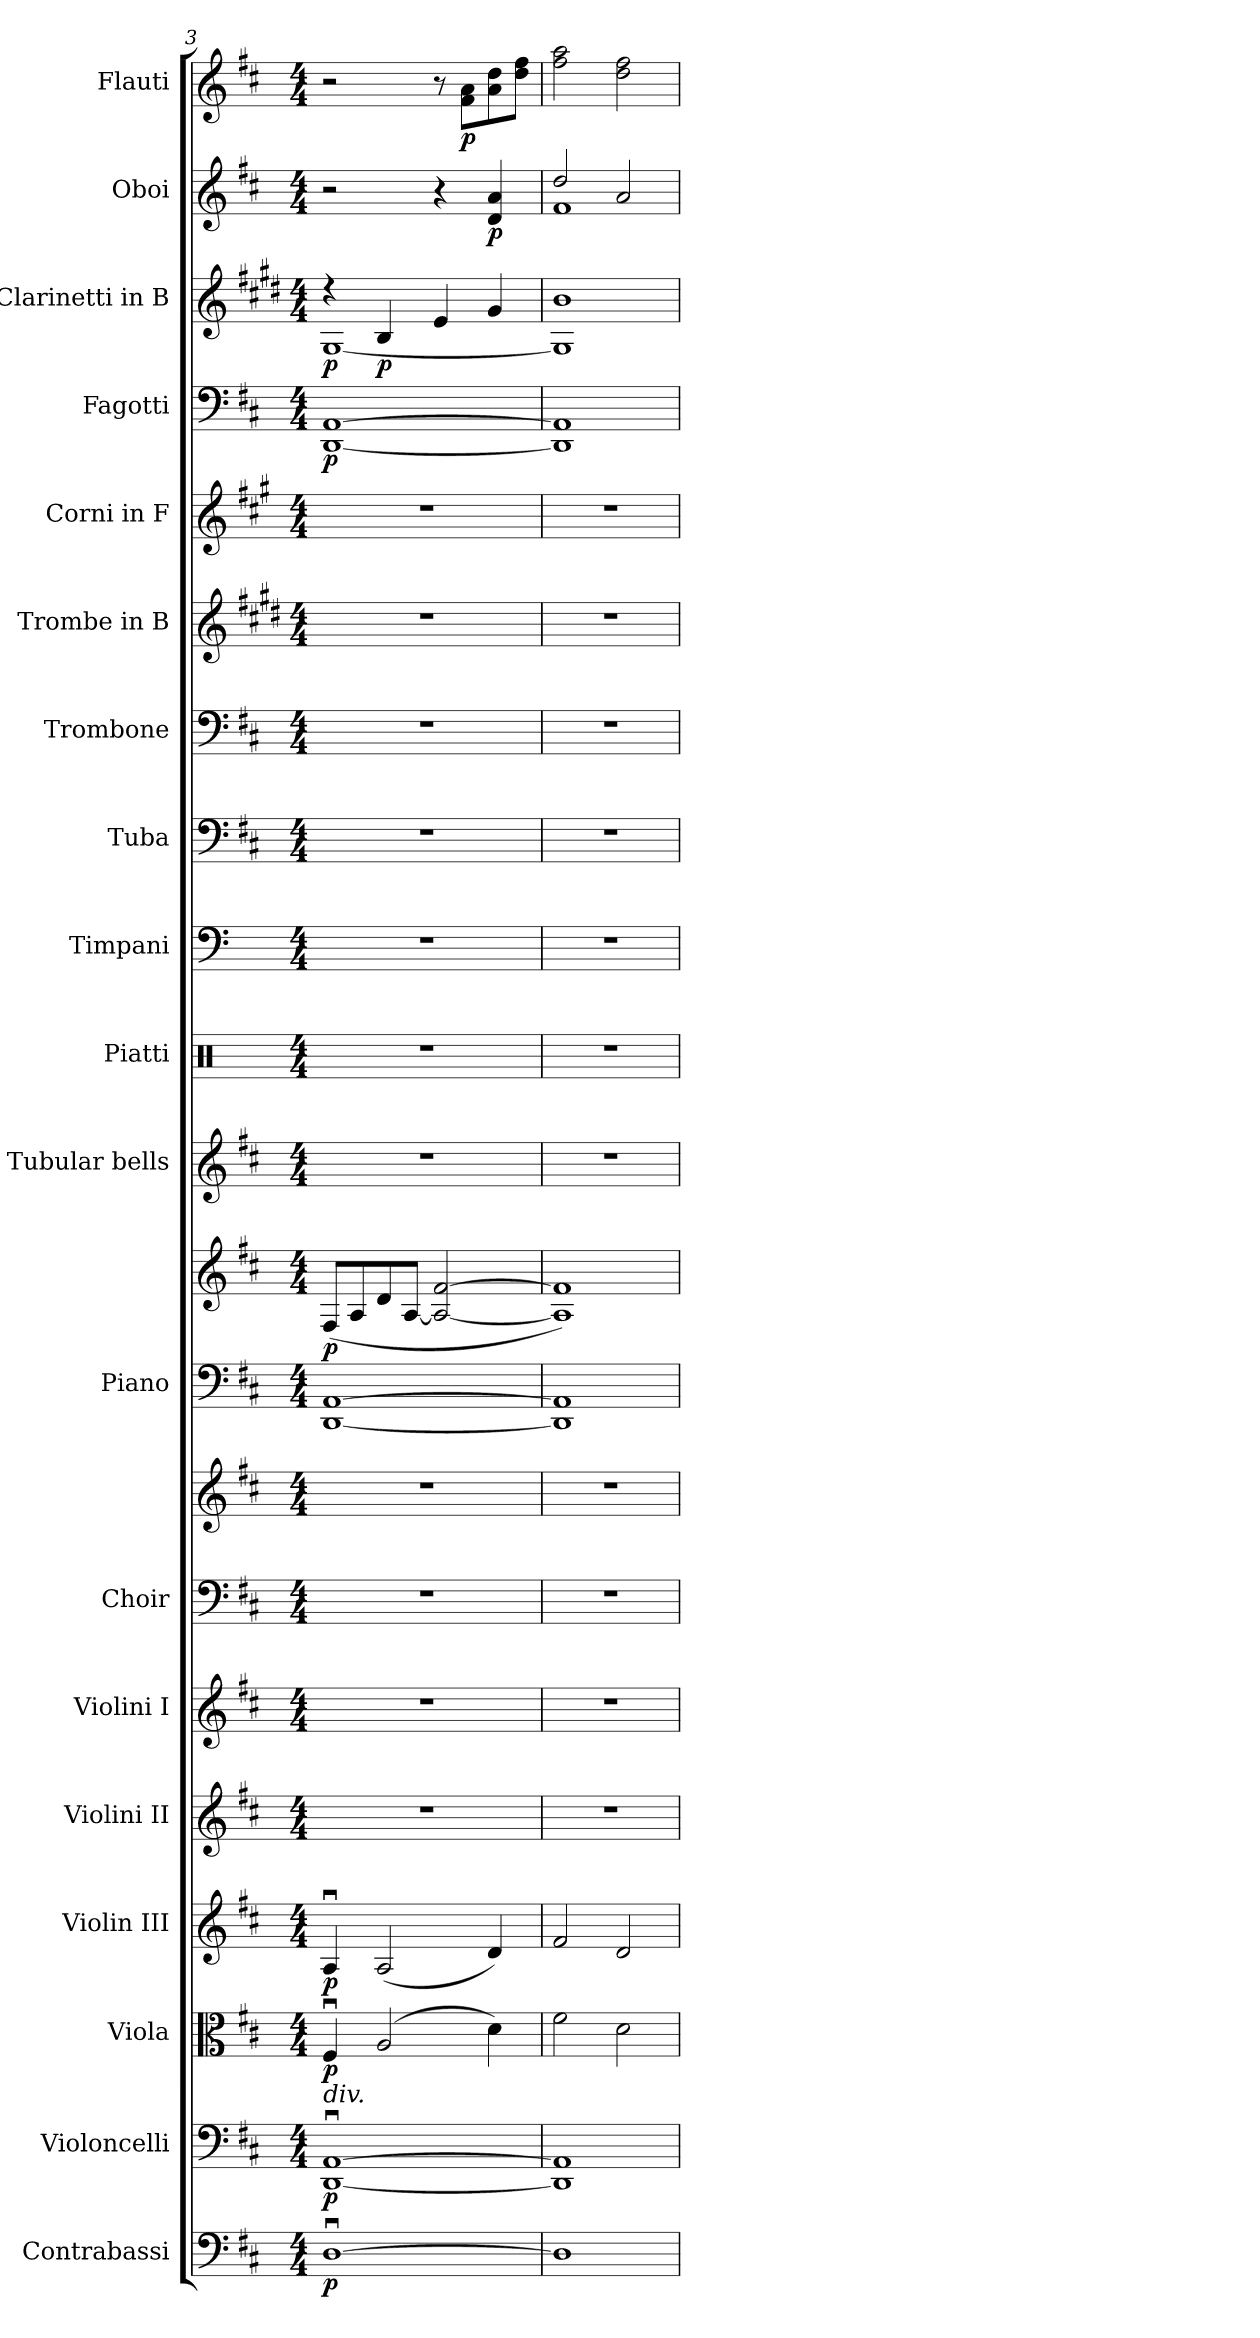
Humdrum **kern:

**kern	**dynam	**kern	**dynam	**kern	**dynam	**kern	**dynam	**kern	**kern	**kern	**kern	**kern	**kern	**dynam	**kern	**kern	**kern	**kern	**kern	**kern	**kern	**kern	**dynam	**kern	**dynam	**kern	**dynam	**kern	**dynam
*part19	*part19	*part18	*part18	*part17	*part17	*part16	*part16	*part15	*part14	*part13	*part13	*part12	*part12	*part12	*part11	*part10	*part9	*part8	*part7	*part6	*part5	*part4	*part4	*part3	*part3	*part2	*part2	*part1	*part1
*staff21	*staff21	*staff20	*staff20	*staff19	*staff19	*staff18	*staff18	*staff17	*staff16	*staff15	*staff14	*staff13	*staff12	*staff12/13	*staff11	*staff10	*staff9	*staff8	*staff7	*staff6	*staff5	*staff4	*staff4	*staff3	*staff3	*staff2	*staff2	*staff1	*staff1
*I"Contrabassi	*	*I"Violoncelli	*	*I"Viola	*	*I"Violin III	*	*I"Violini II	*I"Violini I	*I"Choir	*	*I"Piano	*	*	*I"Tubular bells	*I"Piatti	*I"Timpani	*I"Tuba	*I"Trombone	*I"Trombe in B	*I"Corni in F	*I"Fagotti	*	*I"Clarinetti in B	*	*I"Oboi	*	*I"Flauti	*
*	*	*	*	*	*	*I'Vln. II	*	*	*	*	*	*	*	*	*	*	*	*	*	*	*	*	*	*	*	*	*	*	*
*clefF4	*	*clefF4	*	*clefC3	*	*clefG2	*	*clefG2	*clefG2	*clefF4	*clefG2	*clefF4	*clefG2	*	*clefG2	*clefX	*clefF4	*clefF4	*clefF4	*clefG2	*clefG2	*clefF4	*	*clefG2	*	*clefG2	*	*clefG2	*
*ITrd7c12	*	*	*	*	*	*	*	*	*	*	*	*	*	*	*	*	*	*	*	*ITrd1c2	*ITrd4c7	*	*	*ITrd1c2	*	*	*	*	*
*k[f#c#]	*	*k[f#c#]	*	*k[f#c#]	*	*k[f#c#]	*	*k[f#c#]	*k[f#c#]	*k[f#c#]	*k[f#c#]	*k[f#c#]	*k[f#c#]	*	*k[f#c#]	*k[]	*k[]	*k[f#c#]	*k[f#c#]	*k[f#c#]	*k[f#c#]	*k[f#c#]	*	*k[f#c#]	*	*k[f#c#]	*	*k[f#c#]	*
*D:	*	*D:	*	*D:	*	*D:	*	*D:	*D:	*D:	*D:	*D:	*D:	*	*D:	*C:	*C:	*D:	*D:	*D:	*D:	*D:	*	*D:	*	*D:	*	*D:	*
*M4/4	*	*M4/4	*	*M4/4	*	*M4/4	*	*M4/4	*M4/4	*M4/4	*M4/4	*M4/4	*M4/4	*	*M4/4	*M4/4	*M4/4	*M4/4	*M4/4	*M4/4	*M4/4	*M4/4	*	*M4/4	*	*M4/4	*	*M4/4	*
=3	=3	=3	=3	=3	=3	=3	=3	=3	=3	=3	=3	=3	=3	=3	=3	=3	=3	=3	=3	=3	=3	=3	=3	=3	=3	=3	=3	=3	=3
*	*	*	*	*	*	*	*	*	*	*	*	*	*	*	*	*	*	*	*	*	*	*	*	*^	*	*	*	*	*
!	!	!LO:TX:a:i:t=div.	!	!	!	!	!	!	!	!	!	!	!	!	!	!	!	!	!	!	!	!	!	!	!	!	!	!	!	!
[>1DDui	p	[<1DDiu [>1AAiu	p	4F#ui/	p	4Aui/	p	1r	1r	1r	1r	[<1DDi [>1AAi	(8F#i/L	p	1r	1r	1r	1r	1r	1r	1r	[<1DDi [>1AAi	p	4r	[<1F#i	p	2r	.	2r	.
.	.	.	.	.	.	.	.	.	.	.	.	.	8Ai/	.	.	.	.	.	.	.	.	.	.	.	.	.	.	.	.	.
.	.	.	.	(2Ai/	.	(2Ai/	.	.	.	.	.	.	8di/	.	.	.	.	.	.	.	.	.	.	4Ai/	.	p	.	.	.	.
.	.	.	.	.	.	.	.	.	.	.	.	.	[<8Ai/J	.	.	.	.	.	.	.	.	.	.	.	.	.	.	.	.	.
.	.	.	.	.	.	.	.	.	.	.	.	.	2Ai/_< [>2f#i	.	.	.	.	.	.	.	.	.	.	4di/	.	.	4r	.	8r	.
.	.	.	.	.	.	.	.	.	.	.	.	.	.	.	.	.	.	.	.	.	.	.	.	.	.	.	.	.	8f#i\ 8aiL	p
.	.	.	.	4di\)	.	4di/)	.	.	.	.	.	.	.	.	.	.	.	.	.	.	.	.	.	4f#i/	.	.	4di/ 4ai	p	8ai\ 8ddi	.
.	.	.	.	.	.	.	.	.	.	.	.	.	.	.	.	.	.	.	.	.	.	.	.	.	.	.	.	.	8ddi\ 8ff#iJ	.
=4	=4	=4	=4	=4	=4	=4	=4	=4	=4	=4	=4	=4	=4	=4	=4	=4	=4	=4	=4	=4	=4	=4	=4	=4	=4	=4	=4	=4	=4	=4
*	*	*	*	*	*	*	*	*	*	*	*	*	*	*	*	*	*	*	*	*	*	*	*	*	*	*	*^	*	*	*
1DDi]	.	1DDi] 1AAi]	.	2f#i\	.	2f#i/	.	1r	1r	1r	1r	1DDi] 1AAi]	1Ai] 1f#i])	.	1r	1r	1r	1r	1r	1r	1r	1DDi] 1AAi]	.	1ai	1F#i]	.	2ddi/	1f#i	.	2ff#i\ 2aai	.
.	.	.	.	2di\	.	2di/	.	.	.	.	.	.	.	.	.	.	.	.	.	.	.	.	.	.	.	.	2ai/	.	.	2ddi\ 2ff#i	.
*	*	*	*	*	*	*	*	*	*	*	*	*	*	*	*	*	*	*	*	*	*	*	*	*v	*v	*	*	*	*	*	*
*	*	*	*	*	*	*	*	*	*	*	*	*	*	*	*	*	*	*	*	*	*	*	*	*	*	*v	*v	*	*	*
=	=	=	=	=	=	=	=	=	=	=	=	=	=	=	=	=	=	=	=	=	=	=	=	=	=	=	=	=	=
*-	*-	*-	*-	*-	*-	*-	*-	*-	*-	*-	*-	*-	*-	*-	*-	*-	*-	*-	*-	*-	*-	*-	*-	*-	*-	*-	*-	*-	*-
